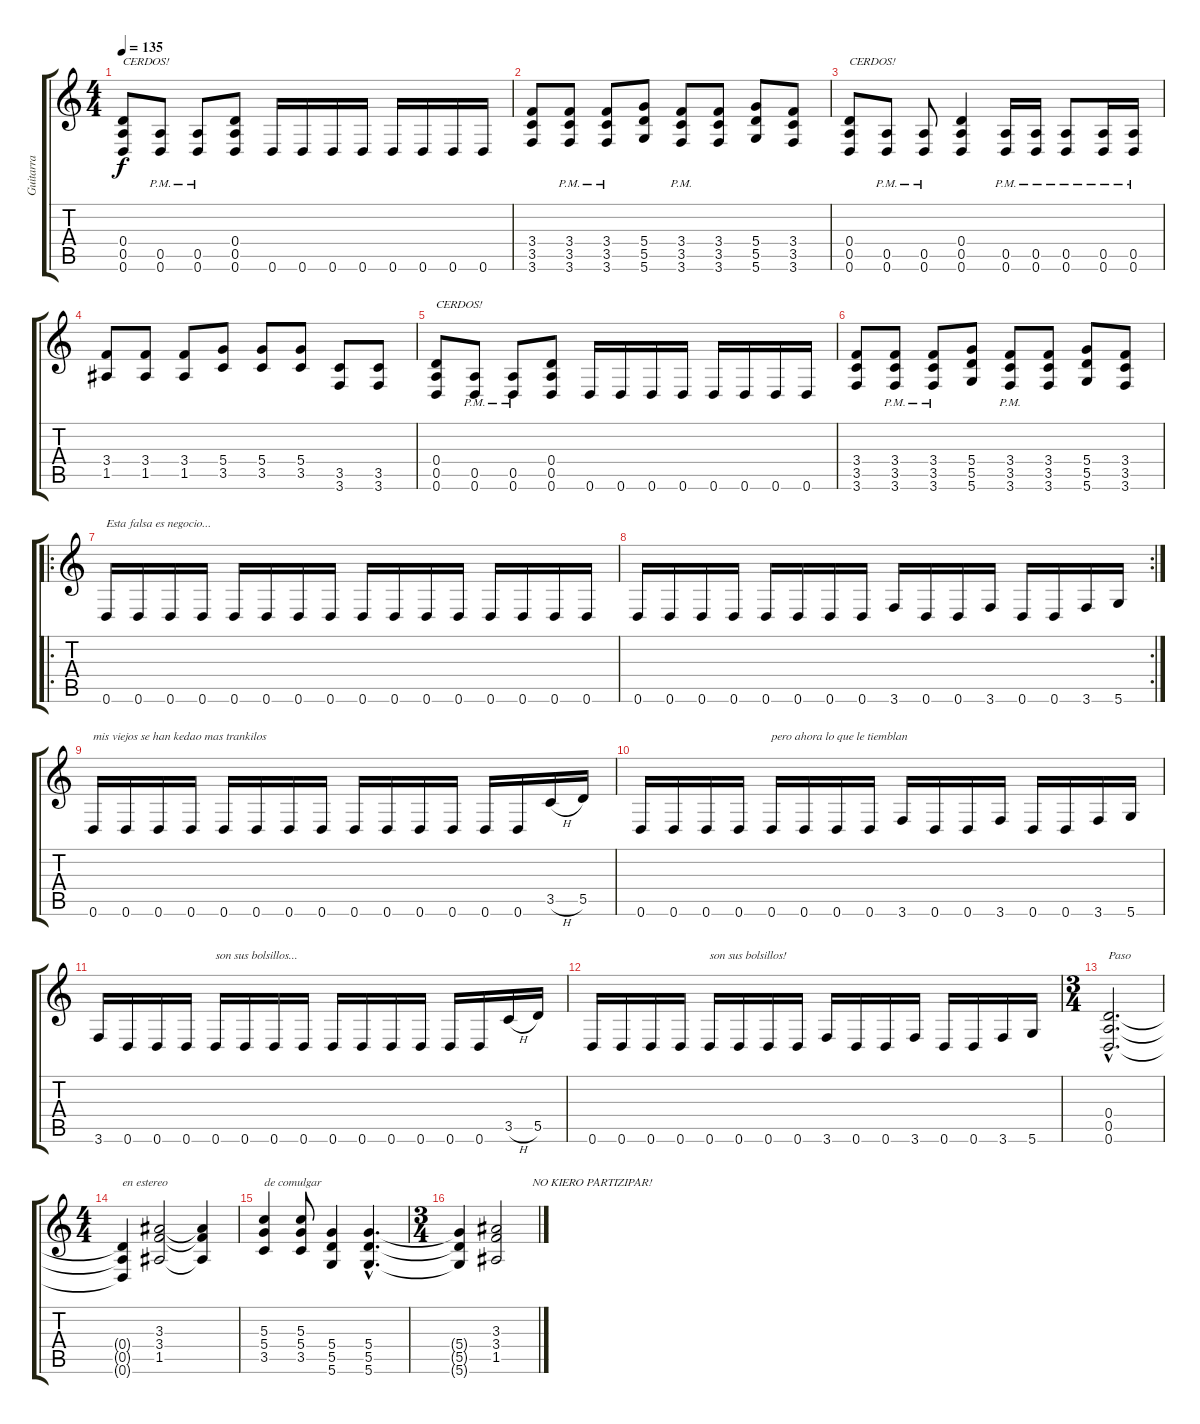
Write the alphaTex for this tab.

\track ("Guitarra" "Guitarra") {instrument distortionguitar}
\staff {score tabs}
\tuning (E4 B3 G3 D3 A2 D2) {hide}
\ts (4 4)
\tempo 135
\clef g2
\ks c
(0.4 0.5 0.6).8{txt "CERDOS!" dy f} (0.5{pm} 0.6{pm}).8 (0.5{pm} 0.6{pm}).8 (0.4 0.5 0.6).8 0.6.16 0.6.16 0.6.16 0.6.16 0.6.16 0.6.16 0.6.16 0.6.16 |
(3.4 3.5 3.6).8 (3.4{pm} 3.5{pm} 3.6{pm}).8 (3.4{pm} 3.5{pm} 3.6{pm}).8 (5.4 5.5 5.6).8 (3.4{pm} 3.5{pm} 3.6{pm}).8 (3.4 3.5 3.6).8 (5.4 5.5 5.6).8 (3.4 3.5 3.6).8 |
(0.4 0.5 0.6).8{txt "CERDOS!"} (0.5{pm} 0.6{pm}).8 (0.5{pm} 0.6{pm}).8 (0.4 0.5 0.6).4 (0.5{pm} 0.6{pm}).16 (0.5{pm} 0.6{pm}).16 (0.5{pm} 0.6{pm}).8 (0.5{pm} 0.6{pm}).16 (0.5{pm} 0.6{pm}).16 |
(3.4 1.5).8 (3.4 1.5).8 (3.4 1.5).8 (5.4 3.5).8 (5.4 3.5).8 (5.4 3.5).8 (3.5 3.6).8 (3.5 3.6).8 |
(0.4 0.5 0.6).8{txt "CERDOS!"} (0.5{pm} 0.6{pm}).8 (0.5{pm} 0.6{pm}).8 (0.4 0.5 0.6).8 0.6.16 0.6.16 0.6.16 0.6.16 0.6.16 0.6.16 0.6.16 0.6.16 |
(3.4 3.5 3.6).8 (3.4{pm} 3.5{pm} 3.6{pm}).8 (3.4{pm} 3.5{pm} 3.6{pm}).8 (5.4 5.5 5.6).8 (3.4{pm} 3.5{pm} 3.6{pm}).8 (3.4 3.5 3.6).8 (5.4 5.5 5.6).8 (3.4 3.5 3.6).8 |
\ro
0.6.16{txt "Esta falsa es negocio..."} 0.6.16 0.6.16 0.6.16 0.6.16 0.6.16 0.6.16 0.6.16 0.6.16 0.6.16 0.6.16 0.6.16 0.6.16 0.6.16 0.6.16 0.6.16 |
\rc 2
0.6.16 0.6.16 0.6.16 0.6.16 0.6.16 0.6.16 0.6.16 0.6.16 3.6.16 0.6.16 0.6.16 3.6.16 0.6.16 0.6.16 3.6.16 5.6.16 |
0.6.16{txt "mis viejos se han kedao mas trankilos"} 0.6.16 0.6.16 0.6.16 0.6.16 0.6.16 0.6.16 0.6.16 0.6.16 0.6.16 0.6.16 0.6.16 0.6.16 0.6.16 3.5{h}.16 5.5.16 |
0.6.16 0.6.16 0.6.16 0.6.16 0.6.16{txt "pero ahora lo que le tiemblan "} 0.6.16 0.6.16 0.6.16 3.6.16 0.6.16 0.6.16 3.6.16 0.6.16 0.6.16 3.6.16 5.6.16 |
3.6.16 0.6.16 0.6.16 0.6.16 0.6.16{txt "son sus bolsillos..."} 0.6.16 0.6.16 0.6.16 0.6.16 0.6.16 0.6.16 0.6.16 0.6.16 0.6.16 3.5{h}.16 5.5.16 |
0.6.16 0.6.16 0.6.16 0.6.16 0.6.16{txt "son sus bolsillos!"} 0.6.16 0.6.16 0.6.16 3.6.16 0.6.16 0.6.16 3.6.16 0.6.16 0.6.16 3.6.16 5.6.16 |
\ts (3 4)
(0.4{hac} 0.5{hac} 0.6{hac}).2{d txt "Paso"} |
\ts (4 4)
(0.4{t} 0.5{t} 0.6{t}).4{txt "en estereo"} (3.3 3.4 1.5).2 (3.3{t} 3.4{t} 1.5{t}).4 |
(5.3 5.4 3.5).4{txt "de comulgar"} (5.3 5.4 3.5).8 (5.4 5.5 5.6).4 (5.4{hac} 5.5{hac} 5.6{hac}).4{d} |
\ts (3 4)
(5.4{t} 5.5{t} 5.6{t}).4 (3.3 3.4 1.5).2{txt "            NO KIERO PARTIZIPAR!"}
